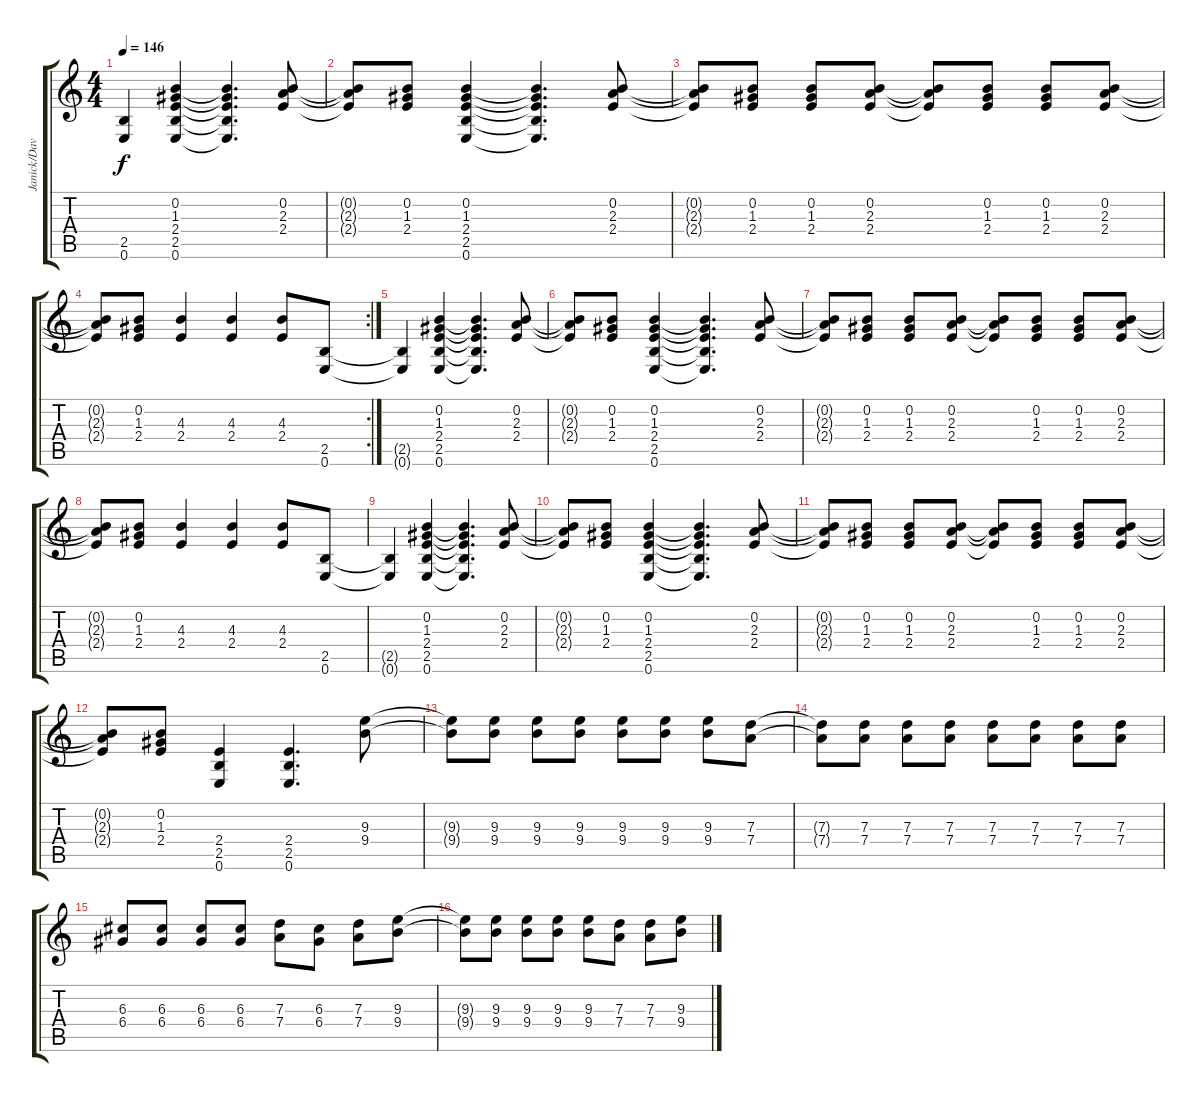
\track ("Janick/Dave" "Janick/Dav") {instrument distortionguitar}
\staff {score tabs}
\tuning (E4 B3 G3 D3 A2 E2) {hide}
\ts (4 4)
\tempo 146
\clef g2
\ks c
(2.5{t} 0.6{t}).4{dy f} (0.2 1.3 2.4 2.5 0.6).4 (0.2{t} 1.3{t} 2.4{t} 2.5{t} 0.6{t}).4{d} (0.2 2.3 2.4).8 |
(0.2{t} 2.3{t} 2.4{t}).8 (0.2 1.3 2.4).8 (0.2 1.3 2.4 2.5 0.6).4 (0.2{t} 1.3{t} 2.4{t} 2.5{t} 0.6{t}).4{d} (0.2 2.3 2.4).8 |
(0.2{t} 2.3{t} 2.4{t}).8 (0.2 1.3 2.4).8 (0.2 1.3 2.4).8 (0.2 2.3 2.4).8 (0.2{t} 2.3{t} 2.4{t}).8 (0.2 1.3 2.4).8 (0.2 1.3 2.4).8 (0.2 2.3 2.4).8 |
\rc 2
(0.2{t} 2.3{t} 2.4{t}).8 (0.2 1.3 2.4).8 (4.3 2.4).4 (4.3 2.4).4 (4.3 2.4).8 (2.5 0.6).8 |
(2.5{t} 0.6{t}).4 (0.2 1.3 2.4 2.5 0.6).4 (0.2{t} 1.3{t} 2.4{t} 2.5{t} 0.6{t}).4{d} (0.2 2.3 2.4).8 |
(0.2{t} 2.3{t} 2.4{t}).8 (0.2 1.3 2.4).8 (0.2 1.3 2.4 2.5 0.6).4 (0.2{t} 1.3{t} 2.4{t} 2.5{t} 0.6{t}).4{d} (0.2 2.3 2.4).8 |
(0.2{t} 2.3{t} 2.4{t}).8 (0.2 1.3 2.4).8 (0.2 1.3 2.4).8 (0.2 2.3 2.4).8 (0.2{t} 2.3{t} 2.4{t}).8 (0.2 1.3 2.4).8 (0.2 1.3 2.4).8 (0.2 2.3 2.4).8 |
(0.2{t} 2.3{t} 2.4{t}).8 (0.2 1.3 2.4).8 (4.3 2.4).4 (4.3 2.4).4 (4.3 2.4).8 (2.5 0.6).8 |
(2.5{t} 0.6{t}).4 (0.2 1.3 2.4 2.5 0.6).4 (0.2{t} 1.3{t} 2.4{t} 2.5{t} 0.6{t}).4{d} (0.2 2.3 2.4).8 |
(0.2{t} 2.3{t} 2.4{t}).8 (0.2 1.3 2.4).8 (0.2 1.3 2.4 2.5 0.6).4 (0.2{t} 1.3{t} 2.4{t} 2.5{t} 0.6{t}).4{d} (0.2 2.3 2.4).8 |
(0.2{t} 2.3{t} 2.4{t}).8 (0.2 1.3 2.4).8 (0.2 1.3 2.4).8 (0.2 2.3 2.4).8 (0.2{t} 2.3{t} 2.4{t}).8 (0.2 1.3 2.4).8 (0.2 1.3 2.4).8 (0.2 2.3 2.4).8 |
(0.2{t} 2.3{t} 2.4{t}).8 (0.2 1.3 2.4).8 (2.4 2.5 0.6).4 (2.4 2.5 0.6).4{d} (9.3 9.4).8{instrument electricguitarclean} |
(9.3{t} 9.4{t}).8 (9.3 9.4).8 (9.3 9.4).8 (9.3 9.4).8 (9.3 9.4).8 (9.3 9.4).8 (9.3 9.4).8 (7.3 7.4).8 |
(7.3{t} 7.4{t}).8 (7.3 7.4).8 (7.3 7.4).8 (7.3 7.4).8 (7.3 7.4).8 (7.3 7.4).8 (7.3 7.4).8 (7.3 7.4).8 |
(6.3 6.4).8 (6.3 6.4).8 (6.3 6.4).8 (6.3 6.4).8 (7.3 7.4).8 (6.3 6.4).8 (7.3 7.4).8 (9.3 9.4).8 |
(9.3{t} 9.4{t}).8 (9.3 9.4).8 (9.3 9.4).8 (9.3 9.4).8 (9.3 9.4).8 (7.3 7.4).8 (7.3 7.4).8 (9.3 9.4).8
